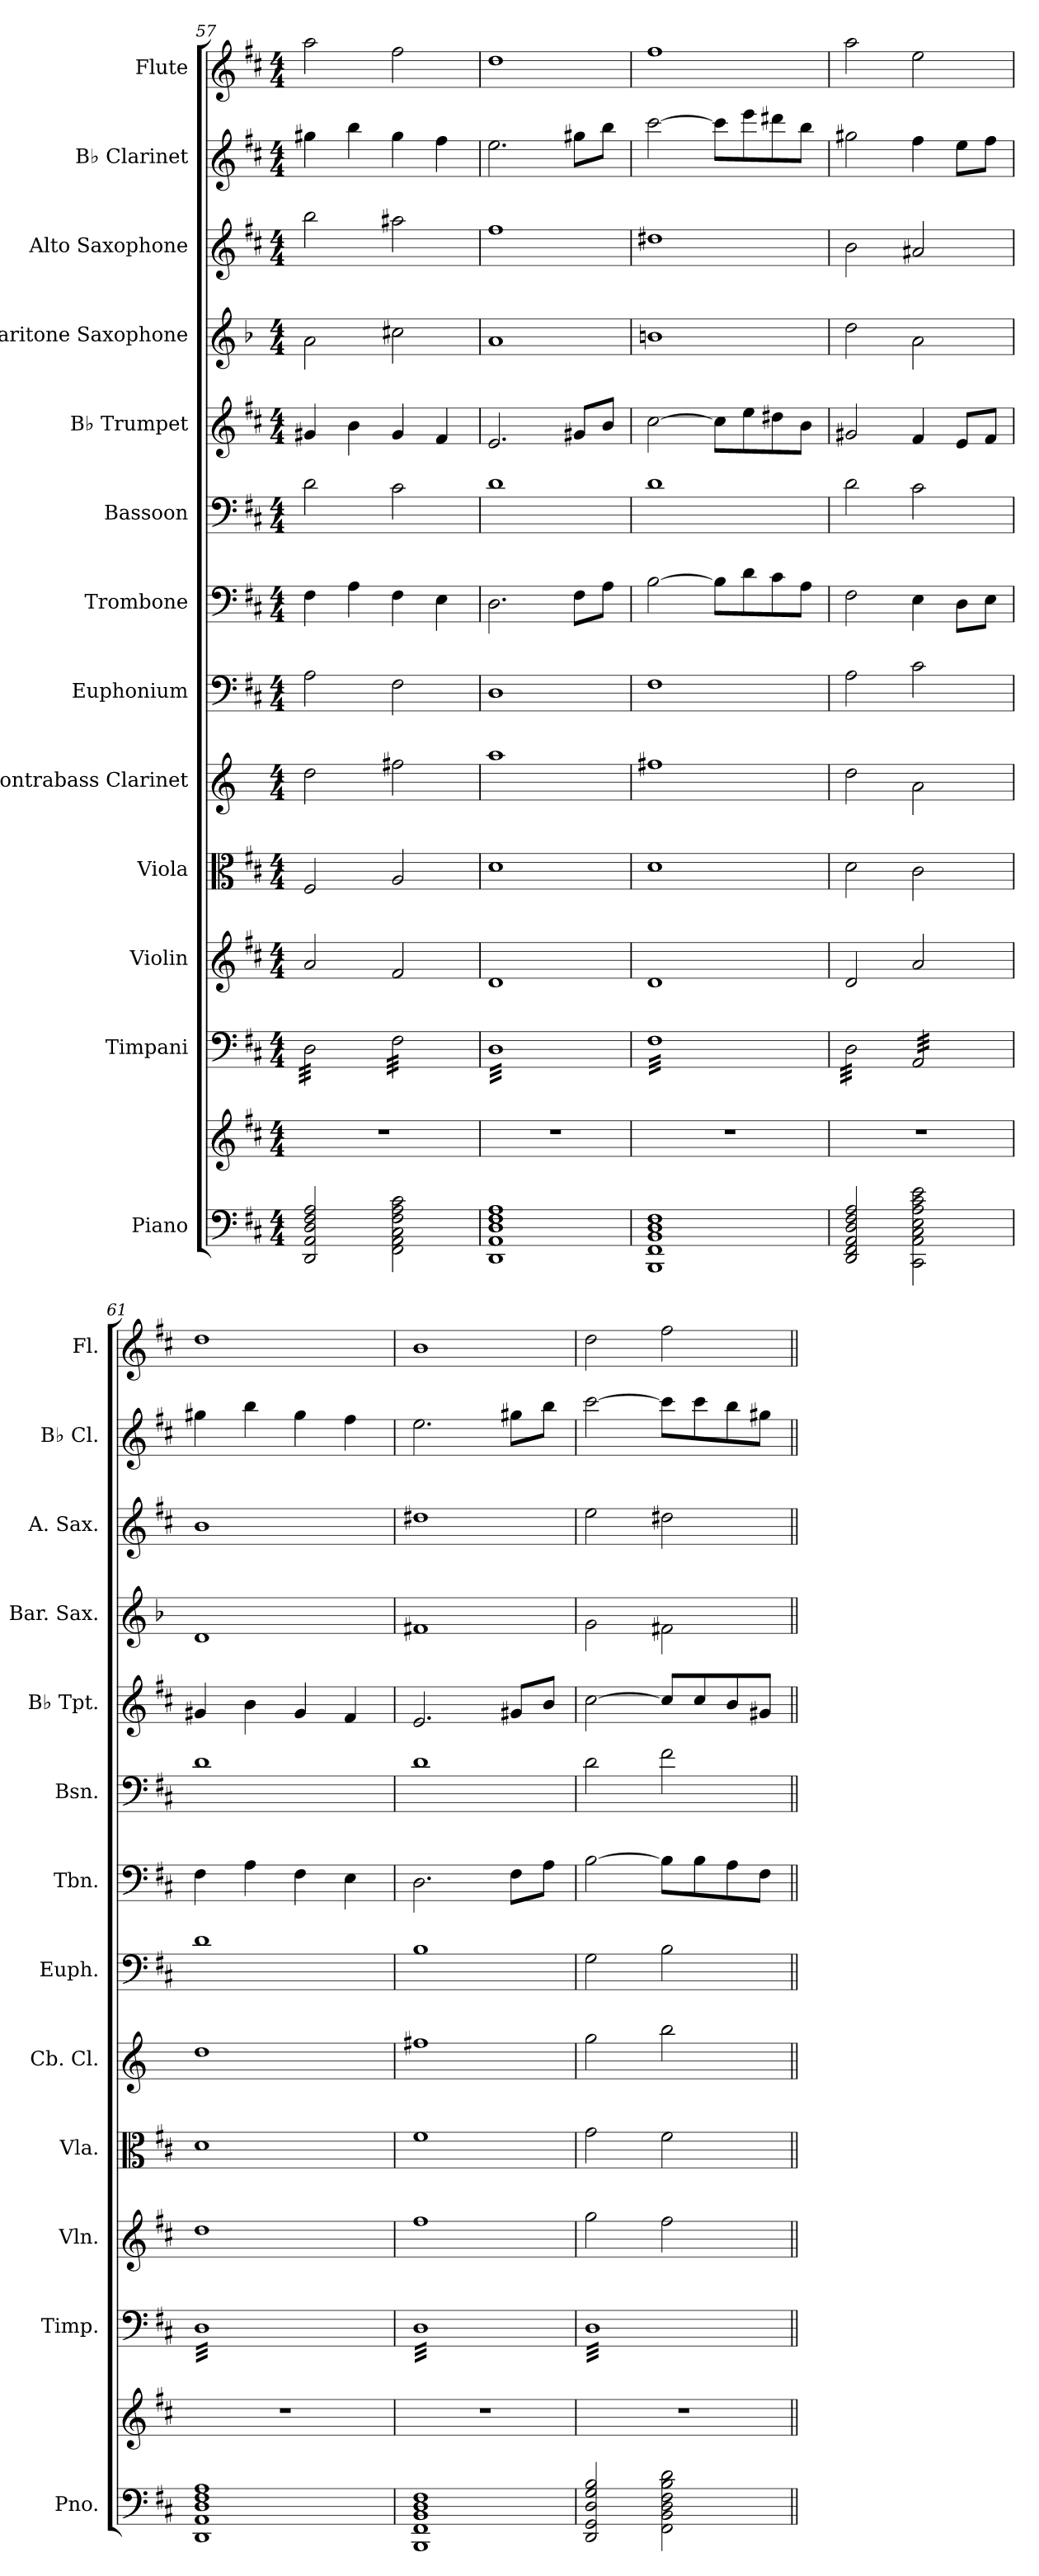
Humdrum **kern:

**kern	**kern	**kern	**kern	**kern	**kern	**kern	**kern	**kern	**kern	**kern	**kern	**kern	**kern
*part13	*part13	*part12	*part11	*part10	*part9	*part8	*part7	*part6	*part5	*part4	*part3	*part2	*part1
*staff14	*staff13	*staff12	*staff11	*staff10	*staff9	*staff8	*staff7	*staff6	*staff5	*staff4	*staff3	*staff2	*staff1
*I"Piano	*	*I"Timpani	*I"Violin	*I"Viola	*I"Contrabass Clarinet	*I"Euphonium	*I"Trombone	*I"Bassoon	*I"B♭ Trumpet	*I"Baritone Saxophone	*I"Alto Saxophone	*I"B♭ Clarinet	*I"Flute
*I'Pno.	*	*I'Timp.	*I'Vln.	*I'Vla.	*I'Cb. Cl.	*I'Euph.	*I'Tbn.	*I'Bsn.	*I'B♭ Tpt.	*I'Bar. Sax.	*I'A. Sax.	*I'B♭ Cl.	*I'Fl.
*clefF4	*clefG2	*clefF4	*clefG2	*clefC3	*clefG2	*clefF4	*clefF4	*clefF4	*clefG2	*clefG2	*clefG2	*clefG2	*clefG2
*	*	*	*	*	*ITrd15c26	*	*	*	*ITrd1c2	*ITrd12c21	*ITrd5c9	*ITrd1c2	*
*k[f#c#]	*k[f#c#]	*k[f#c#]	*k[f#c#]	*k[f#c#]	*k[]	*k[f#c#]	*k[f#c#]	*k[f#c#]	*k[]	*k[b-]	*k[b-]	*k[]	*k[f#c#]
*M4/4	*M4/4	*M4/4	*M4/4	*M4/4	*M4/4	*M4/4	*M4/4	*M4/4	*M4/4	*M4/4	*M4/4	*M4/4	*M4/4
*MM85	*MM85	*MM85	*MM85	*MM85	*MM85	*MM85	*MM85	*MM85	*MM85	*MM85	*MM85	*MM85	*MM85
=57	=57	=57	=57	=57	=57	=57	=57	=57	=57	=57	=57	=57	=57
*	*	*tremolo	*	*	*	*	*	*	*	*	*	*	*
2DD/ 2AA/ 2D/ 2F#/ 2A/	1r	32D\LLL	2a/	2F#/	2D\	2A\	4F#\	2d\	4f#X/	2A\	2dd\	4ff#X\	2aa\
.	.	32D\	.	.	.	.	.	.	.	.	.	.	.
.	.	32D\	.	.	.	.	.	.	.	.	.	.	.
.	.	32D\	.	.	.	.	.	.	.	.	.	.	.
.	.	32D\	.	.	.	.	.	.	.	.	.	.	.
.	.	32D\	.	.	.	.	.	.	.	.	.	.	.
.	.	32D\	.	.	.	.	.	.	.	.	.	.	.
.	.	32D\	.	.	.	.	.	.	.	.	.	.	.
.	.	32D\	.	.	.	.	4A\	.	4a\	.	.	4aa\	.
.	.	32D\	.	.	.	.	.	.	.	.	.	.	.
.	.	32D\	.	.	.	.	.	.	.	.	.	.	.
.	.	32D\	.	.	.	.	.	.	.	.	.	.	.
.	.	32D\	.	.	.	.	.	.	.	.	.	.	.
.	.	32D\	.	.	.	.	.	.	.	.	.	.	.
.	.	32D\	.	.	.	.	.	.	.	.	.	.	.
.	.	32D\JJJ	.	.	.	.	.	.	.	.	.	.	.
2FF#\ 2AA\ 2C#\ 2F#\ 2A\ 2c#\	.	32F#\LLL	2f#/	2A/	2F#X\	2F#\	4F#\	2c#\	4f#/	2c#X\	2cc#X\	4ff#\	2ff#\
.	.	32F#\	.	.	.	.	.	.	.	.	.	.	.
.	.	32F#\	.	.	.	.	.	.	.	.	.	.	.
.	.	32F#\	.	.	.	.	.	.	.	.	.	.	.
.	.	32F#\	.	.	.	.	.	.	.	.	.	.	.
.	.	32F#\	.	.	.	.	.	.	.	.	.	.	.
.	.	32F#\	.	.	.	.	.	.	.	.	.	.	.
.	.	32F#\	.	.	.	.	.	.	.	.	.	.	.
.	.	32F#\	.	.	.	.	4E\	.	4e/	.	.	4ee\	.
.	.	32F#\	.	.	.	.	.	.	.	.	.	.	.
.	.	32F#\	.	.	.	.	.	.	.	.	.	.	.
.	.	32F#\	.	.	.	.	.	.	.	.	.	.	.
.	.	32F#\	.	.	.	.	.	.	.	.	.	.	.
.	.	32F#\	.	.	.	.	.	.	.	.	.	.	.
.	.	32F#\	.	.	.	.	.	.	.	.	.	.	.
.	.	32F#\JJJ	.	.	.	.	.	.	.	.	.	.	.
!!LO:PB:g=z
=58	=58	=58	=58	=58	=58	=58	=58	=58	=58	=58	=58	=58	=58
1DD 1AA 1D 1F# 1A	1r	32DLLL	1d	1d	1A	1D	2.D\	1d	2.d/	1A	1a	2.dd\	1dd
.	.	32D	.	.	.	.	.	.	.	.	.	.	.
.	.	32D	.	.	.	.	.	.	.	.	.	.	.
.	.	32D	.	.	.	.	.	.	.	.	.	.	.
.	.	32D	.	.	.	.	.	.	.	.	.	.	.
.	.	32D	.	.	.	.	.	.	.	.	.	.	.
.	.	32D	.	.	.	.	.	.	.	.	.	.	.
.	.	32D	.	.	.	.	.	.	.	.	.	.	.
.	.	32D	.	.	.	.	.	.	.	.	.	.	.
.	.	32D	.	.	.	.	.	.	.	.	.	.	.
.	.	32D	.	.	.	.	.	.	.	.	.	.	.
.	.	32D	.	.	.	.	.	.	.	.	.	.	.
.	.	32D	.	.	.	.	.	.	.	.	.	.	.
.	.	32D	.	.	.	.	.	.	.	.	.	.	.
.	.	32D	.	.	.	.	.	.	.	.	.	.	.
.	.	32D	.	.	.	.	.	.	.	.	.	.	.
.	.	32D	.	.	.	.	.	.	.	.	.	.	.
.	.	32D	.	.	.	.	.	.	.	.	.	.	.
.	.	32D	.	.	.	.	.	.	.	.	.	.	.
.	.	32D	.	.	.	.	.	.	.	.	.	.	.
.	.	32D	.	.	.	.	.	.	.	.	.	.	.
.	.	32D	.	.	.	.	.	.	.	.	.	.	.
.	.	32D	.	.	.	.	.	.	.	.	.	.	.
.	.	32D	.	.	.	.	.	.	.	.	.	.	.
.	.	32D	.	.	.	.	8F#\L	.	8f#X/L	.	.	8ff#X\L	.
.	.	32D	.	.	.	.	.	.	.	.	.	.	.
.	.	32D	.	.	.	.	.	.	.	.	.	.	.
.	.	32D	.	.	.	.	.	.	.	.	.	.	.
.	.	32D	.	.	.	.	8A\J	.	8a/J	.	.	8aa\J	.
.	.	32D	.	.	.	.	.	.	.	.	.	.	.
.	.	32D	.	.	.	.	.	.	.	.	.	.	.
.	.	32DJJJ	.	.	.	.	.	.	.	.	.	.	.
=59	=59	=59	=59	=59	=59	=59	=59	=59	=59	=59	=59	=59	=59
1BBB 1FF# 1BB 1D 1F#	1r	32F#LLL	1d	1d	1F#X	1F#	[2B\	1d	[2b\	1Bn	1f#X	[2bb\	1ff#
.	.	32F#	.	.	.	.	.	.	.	.	.	.	.
.	.	32F#	.	.	.	.	.	.	.	.	.	.	.
.	.	32F#	.	.	.	.	.	.	.	.	.	.	.
.	.	32F#	.	.	.	.	.	.	.	.	.	.	.
.	.	32F#	.	.	.	.	.	.	.	.	.	.	.
.	.	32F#	.	.	.	.	.	.	.	.	.	.	.
.	.	32F#	.	.	.	.	.	.	.	.	.	.	.
.	.	32F#	.	.	.	.	.	.	.	.	.	.	.
.	.	32F#	.	.	.	.	.	.	.	.	.	.	.
.	.	32F#	.	.	.	.	.	.	.	.	.	.	.
.	.	32F#	.	.	.	.	.	.	.	.	.	.	.
.	.	32F#	.	.	.	.	.	.	.	.	.	.	.
.	.	32F#	.	.	.	.	.	.	.	.	.	.	.
.	.	32F#	.	.	.	.	.	.	.	.	.	.	.
.	.	32F#	.	.	.	.	.	.	.	.	.	.	.
.	.	32F#	.	.	.	.	8B\L]	.	8b\L]	.	.	8bb\L]	.
.	.	32F#	.	.	.	.	.	.	.	.	.	.	.
.	.	32F#	.	.	.	.	.	.	.	.	.	.	.
.	.	32F#	.	.	.	.	.	.	.	.	.	.	.
.	.	32F#	.	.	.	.	8d\	.	8dd\	.	.	8ddd\	.
.	.	32F#	.	.	.	.	.	.	.	.	.	.	.
.	.	32F#	.	.	.	.	.	.	.	.	.	.	.
.	.	32F#	.	.	.	.	.	.	.	.	.	.	.
.	.	32F#	.	.	.	.	8c#\	.	8cc#X\	.	.	8ccc#X\	.
.	.	32F#	.	.	.	.	.	.	.	.	.	.	.
.	.	32F#	.	.	.	.	.	.	.	.	.	.	.
.	.	32F#	.	.	.	.	.	.	.	.	.	.	.
.	.	32F#	.	.	.	.	8A\J	.	8a\J	.	.	8aa\J	.
.	.	32F#	.	.	.	.	.	.	.	.	.	.	.
.	.	32F#	.	.	.	.	.	.	.	.	.	.	.
.	.	32F#JJJ	.	.	.	.	.	.	.	.	.	.	.
=60	=60	=60	=60	=60	=60	=60	=60	=60	=60	=60	=60	=60	=60
2DD/ 2FF#/ 2AA/ 2D/ 2F#/ 2A/	1r	32D\LLL	2d/	2d\	2D\	2A\	2F#\	2d\	2f#X/	2d\	2d\	2ff#X\	2aa\
.	.	32D\	.	.	.	.	.	.	.	.	.	.	.
.	.	32D\	.	.	.	.	.	.	.	.	.	.	.
.	.	32D\	.	.	.	.	.	.	.	.	.	.	.
.	.	32D\	.	.	.	.	.	.	.	.	.	.	.
.	.	32D\	.	.	.	.	.	.	.	.	.	.	.
.	.	32D\	.	.	.	.	.	.	.	.	.	.	.
.	.	32D\	.	.	.	.	.	.	.	.	.	.	.
.	.	32D\	.	.	.	.	.	.	.	.	.	.	.
.	.	32D\	.	.	.	.	.	.	.	.	.	.	.
.	.	32D\	.	.	.	.	.	.	.	.	.	.	.
.	.	32D\	.	.	.	.	.	.	.	.	.	.	.
.	.	32D\	.	.	.	.	.	.	.	.	.	.	.
.	.	32D\	.	.	.	.	.	.	.	.	.	.	.
.	.	32D\	.	.	.	.	.	.	.	.	.	.	.
.	.	32D\JJJ	.	.	.	.	.	.	.	.	.	.	.
2CC#\ 2AA\ 2C#\ 2E\ 2A\ 2c#\ 2e\	.	32AA/LLL	2a/	2c#\	2AA\	2c#\	4E\	2c#\	4e/	2A\	2c#X/	4ee\	2ee\
.	.	32AA/	.	.	.	.	.	.	.	.	.	.	.
.	.	32AA/	.	.	.	.	.	.	.	.	.	.	.
.	.	32AA/	.	.	.	.	.	.	.	.	.	.	.
.	.	32AA/	.	.	.	.	.	.	.	.	.	.	.
.	.	32AA/	.	.	.	.	.	.	.	.	.	.	.
.	.	32AA/	.	.	.	.	.	.	.	.	.	.	.
.	.	32AA/	.	.	.	.	.	.	.	.	.	.	.
.	.	32AA/	.	.	.	.	8D\L	.	8d/L	.	.	8dd\L	.
.	.	32AA/	.	.	.	.	.	.	.	.	.	.	.
.	.	32AA/	.	.	.	.	.	.	.	.	.	.	.
.	.	32AA/	.	.	.	.	.	.	.	.	.	.	.
.	.	32AA/	.	.	.	.	8E\J	.	8e/J	.	.	8ee\J	.
.	.	32AA/	.	.	.	.	.	.	.	.	.	.	.
.	.	32AA/	.	.	.	.	.	.	.	.	.	.	.
.	.	32AA/JJJ	.	.	.	.	.	.	.	.	.	.	.
=61	=61	=61	=61	=61	=61	=61	=61	=61	=61	=61	=61	=61	=61
1DD 1AA 1D 1F# 1A	1r	32DLLL	1dd	1d	1D	1d	4F#\	1d	4f#X/	1D	1d	4ff#X\	1dd
.	.	32D	.	.	.	.	.	.	.	.	.	.	.
.	.	32D	.	.	.	.	.	.	.	.	.	.	.
.	.	32D	.	.	.	.	.	.	.	.	.	.	.
.	.	32D	.	.	.	.	.	.	.	.	.	.	.
.	.	32D	.	.	.	.	.	.	.	.	.	.	.
.	.	32D	.	.	.	.	.	.	.	.	.	.	.
.	.	32D	.	.	.	.	.	.	.	.	.	.	.
.	.	32D	.	.	.	.	4A\	.	4a\	.	.	4aa\	.
.	.	32D	.	.	.	.	.	.	.	.	.	.	.
.	.	32D	.	.	.	.	.	.	.	.	.	.	.
.	.	32D	.	.	.	.	.	.	.	.	.	.	.
.	.	32D	.	.	.	.	.	.	.	.	.	.	.
.	.	32D	.	.	.	.	.	.	.	.	.	.	.
.	.	32D	.	.	.	.	.	.	.	.	.	.	.
.	.	32D	.	.	.	.	.	.	.	.	.	.	.
.	.	32D	.	.	.	.	4F#\	.	4f#/	.	.	4ff#\	.
.	.	32D	.	.	.	.	.	.	.	.	.	.	.
.	.	32D	.	.	.	.	.	.	.	.	.	.	.
.	.	32D	.	.	.	.	.	.	.	.	.	.	.
.	.	32D	.	.	.	.	.	.	.	.	.	.	.
.	.	32D	.	.	.	.	.	.	.	.	.	.	.
.	.	32D	.	.	.	.	.	.	.	.	.	.	.
.	.	32D	.	.	.	.	.	.	.	.	.	.	.
.	.	32D	.	.	.	.	4E\	.	4e/	.	.	4ee\	.
.	.	32D	.	.	.	.	.	.	.	.	.	.	.
.	.	32D	.	.	.	.	.	.	.	.	.	.	.
.	.	32D	.	.	.	.	.	.	.	.	.	.	.
.	.	32D	.	.	.	.	.	.	.	.	.	.	.
.	.	32D	.	.	.	.	.	.	.	.	.	.	.
.	.	32D	.	.	.	.	.	.	.	.	.	.	.
.	.	32DJJJ	.	.	.	.	.	.	.	.	.	.	.
=62	=62	=62	=62	=62	=62	=62	=62	=62	=62	=62	=62	=62	=62
1BBB 1FF# 1BB 1D 1F#	1r	32DLLL	1ff#	1f#	1F#X	1B	2.D\	1d	2.d/	1F#X	1f#X	2.dd\	1b
.	.	32D	.	.	.	.	.	.	.	.	.	.	.
.	.	32D	.	.	.	.	.	.	.	.	.	.	.
.	.	32D	.	.	.	.	.	.	.	.	.	.	.
.	.	32D	.	.	.	.	.	.	.	.	.	.	.
.	.	32D	.	.	.	.	.	.	.	.	.	.	.
.	.	32D	.	.	.	.	.	.	.	.	.	.	.
.	.	32D	.	.	.	.	.	.	.	.	.	.	.
.	.	32D	.	.	.	.	.	.	.	.	.	.	.
.	.	32D	.	.	.	.	.	.	.	.	.	.	.
.	.	32D	.	.	.	.	.	.	.	.	.	.	.
.	.	32D	.	.	.	.	.	.	.	.	.	.	.
.	.	32D	.	.	.	.	.	.	.	.	.	.	.
.	.	32D	.	.	.	.	.	.	.	.	.	.	.
.	.	32D	.	.	.	.	.	.	.	.	.	.	.
.	.	32D	.	.	.	.	.	.	.	.	.	.	.
.	.	32D	.	.	.	.	.	.	.	.	.	.	.
.	.	32D	.	.	.	.	.	.	.	.	.	.	.
.	.	32D	.	.	.	.	.	.	.	.	.	.	.
.	.	32D	.	.	.	.	.	.	.	.	.	.	.
.	.	32D	.	.	.	.	.	.	.	.	.	.	.
.	.	32D	.	.	.	.	.	.	.	.	.	.	.
.	.	32D	.	.	.	.	.	.	.	.	.	.	.
.	.	32D	.	.	.	.	.	.	.	.	.	.	.
.	.	32D	.	.	.	.	8F#\L	.	8f#X/L	.	.	8ff#X\L	.
.	.	32D	.	.	.	.	.	.	.	.	.	.	.
.	.	32D	.	.	.	.	.	.	.	.	.	.	.
.	.	32D	.	.	.	.	.	.	.	.	.	.	.
.	.	32D	.	.	.	.	8A\J	.	8a/J	.	.	8aa\J	.
.	.	32D	.	.	.	.	.	.	.	.	.	.	.
.	.	32D	.	.	.	.	.	.	.	.	.	.	.
.	.	32DJJJ	.	.	.	.	.	.	.	.	.	.	.
=63	=63	=63	=63	=63	=63	=63	=63	=63	=63	=63	=63	=63	=63
2DD/ 2GG/ 2D/ 2G/ 2B/	1r	32DLLL	2gg\	2g\	2G\	2G\	[2B\	2d\	[2b\	2G\	2g\	[2bb\	2dd\
.	.	32D	.	.	.	.	.	.	.	.	.	.	.
.	.	32D	.	.	.	.	.	.	.	.	.	.	.
.	.	32D	.	.	.	.	.	.	.	.	.	.	.
.	.	32D	.	.	.	.	.	.	.	.	.	.	.
.	.	32D	.	.	.	.	.	.	.	.	.	.	.
.	.	32D	.	.	.	.	.	.	.	.	.	.	.
.	.	32D	.	.	.	.	.	.	.	.	.	.	.
.	.	32D	.	.	.	.	.	.	.	.	.	.	.
.	.	32D	.	.	.	.	.	.	.	.	.	.	.
.	.	32D	.	.	.	.	.	.	.	.	.	.	.
.	.	32D	.	.	.	.	.	.	.	.	.	.	.
.	.	32D	.	.	.	.	.	.	.	.	.	.	.
.	.	32D	.	.	.	.	.	.	.	.	.	.	.
.	.	32D	.	.	.	.	.	.	.	.	.	.	.
.	.	32D	.	.	.	.	.	.	.	.	.	.	.
2FF#\ 2BB\ 2D\ 2F#\ 2B\ 2d\	.	32D	2ff#\	2f#\	2B\	2B\	8B\L]	2f#\	8b/L]	2F#X\	2f#X\	8bb\L]	2ff#\
.	.	32D	.	.	.	.	.	.	.	.	.	.	.
.	.	32D	.	.	.	.	.	.	.	.	.	.	.
.	.	32D	.	.	.	.	.	.	.	.	.	.	.
.	.	32D	.	.	.	.	8B\	.	8b/	.	.	8bb\	.
.	.	32D	.	.	.	.	.	.	.	.	.	.	.
.	.	32D	.	.	.	.	.	.	.	.	.	.	.
.	.	32D	.	.	.	.	.	.	.	.	.	.	.
.	.	32D	.	.	.	.	8A\	.	8a/	.	.	8aa\	.
.	.	32D	.	.	.	.	.	.	.	.	.	.	.
.	.	32D	.	.	.	.	.	.	.	.	.	.	.
.	.	32D	.	.	.	.	.	.	.	.	.	.	.
.	.	32D	.	.	.	.	8F#\J	.	8f#X/J	.	.	8ff#X\J	.
.	.	32D	.	.	.	.	.	.	.	.	.	.	.
.	.	32D	.	.	.	.	.	.	.	.	.	.	.
.	.	32DJJJ	.	.	.	.	.	.	.	.	.	.	.
*	*	*Xtremolo	*	*	*	*	*	*	*	*	*	*	*
=||	=||	=||	=||	=||	=||	=||	=||	=||	=||	=||	=||	=||	=||
*-	*-	*-	*-	*-	*-	*-	*-	*-	*-	*-	*-	*-	*-
